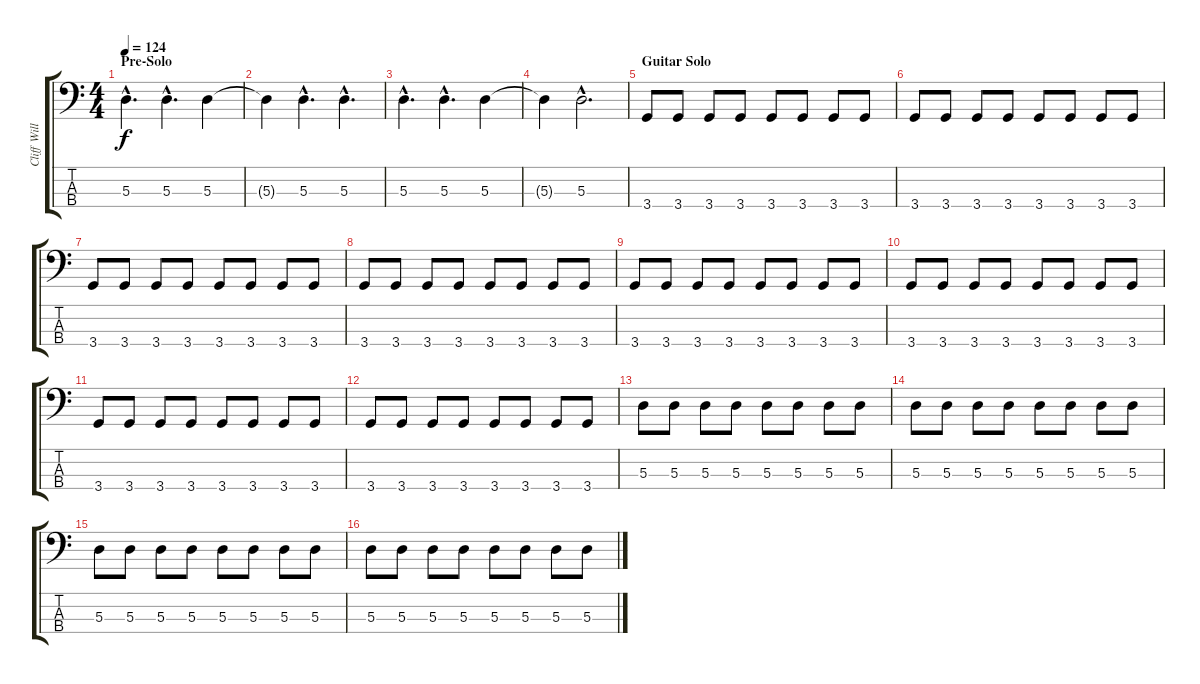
\track ("Cliff Williams" "Cliff Will") {instrument electricbasspick}
\staff {score tabs}
\tuning (G2 D2 A1 E1) {hide}
\ts (4 4)
\section ("" "Pre-Solo")
\tempo 124
\clef f4
\ks c
5.3{hac}.4{d dy f} 5.3{hac}.4{d} 5.3.4 |
5.3{t}.4 5.3{hac}.4{d} 5.3{hac}.4{d} |
5.3{hac}.4{d} 5.3{hac}.4{d} 5.3.4 |
5.3{t}.4 5.3{hac}.2{d} |
\section ("" "Guitar Solo")
3.4.8 3.4.8 3.4.8 3.4.8 3.4.8 3.4.8 3.4.8 3.4.8 |
3.4.8 3.4.8 3.4.8 3.4.8 3.4.8 3.4.8 3.4.8 3.4.8 |
3.4.8 3.4.8 3.4.8 3.4.8 3.4.8 3.4.8 3.4.8 3.4.8 |
3.4.8 3.4.8 3.4.8 3.4.8 3.4.8 3.4.8 3.4.8 3.4.8 |
3.4.8 3.4.8 3.4.8 3.4.8 3.4.8 3.4.8 3.4.8 3.4.8 |
3.4.8 3.4.8 3.4.8 3.4.8 3.4.8 3.4.8 3.4.8 3.4.8 |
3.4.8 3.4.8 3.4.8 3.4.8 3.4.8 3.4.8 3.4.8 3.4.8 |
3.4.8 3.4.8 3.4.8 3.4.8 3.4.8 3.4.8 3.4.8 3.4.8 |
5.3.8 5.3.8 5.3.8 5.3.8 5.3.8 5.3.8 5.3.8 5.3.8 |
5.3.8 5.3.8 5.3.8 5.3.8 5.3.8 5.3.8 5.3.8 5.3.8 |
5.3.8 5.3.8 5.3.8 5.3.8 5.3.8 5.3.8 5.3.8 5.3.8 |
5.3.8 5.3.8 5.3.8 5.3.8 5.3.8 5.3.8 5.3.8 5.3.8
